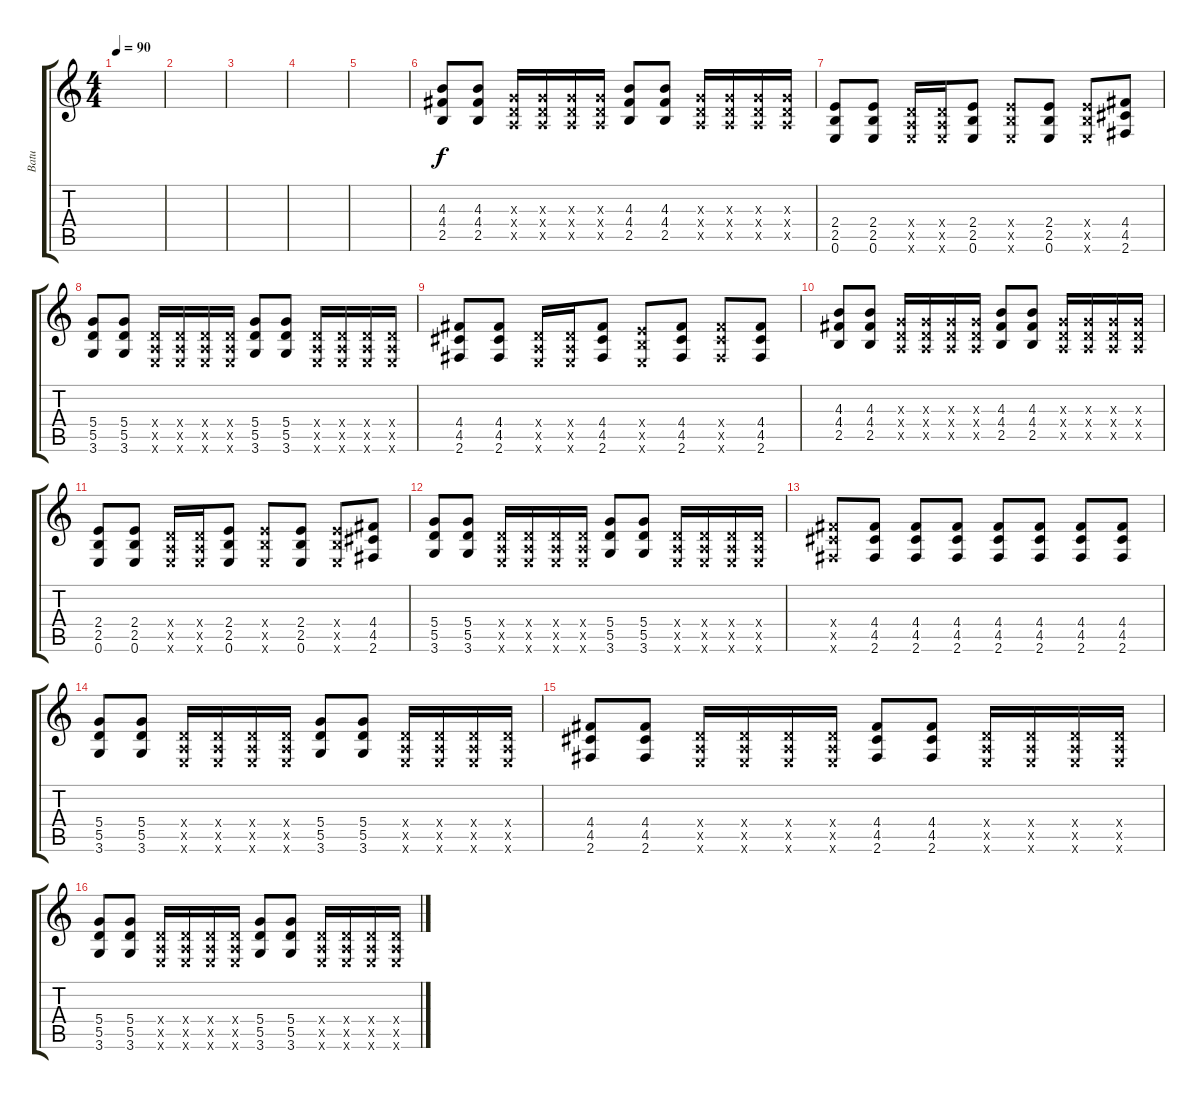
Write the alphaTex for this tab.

\track ("Batu" "Batu") {instrument distortionguitar}
\staff {score tabs}
\tuning (E4 B3 G3 D3 A2 E2) {hide}
\ts (4 4)
\tempo 90
\clef g2
\ks c
|
|
|
|
|
(4.3 4.4 2.5).8 (4.3 4.4 2.5).8 (0.3{x} 0.4{x} 0.5{x}).16 (0.3{x} 0.4{x} 0.5{x}).16 (0.3{x} 0.4{x} 0.5{x}).16 (0.3{x} 0.4{x} 0.5{x}).16 (4.3 4.4 2.5).8 (4.3 4.4 2.5).8 (0.3{x} 0.4{x} 0.5{x}).16 (0.3{x} 0.4{x} 0.5{x}).16 (0.3{x} 0.4{x} 0.5{x}).16 (0.3{x} 0.4{x} 0.5{x}).16 |
(2.4 2.5 0.6).8 (2.4 2.5 0.6).8 (0.4{x} 0.5{x} 0.6{x}).16 (0.4{x} 0.5{x} 0.6{x}).16 (2.4 2.5 0.6).8 (2.4{x} 2.5{x} 0.6{x}).8 (2.4 2.5 0.6).8 (2.4{x} 2.5{x} 0.6{x}).8 (4.4 4.5 2.6).8 |
(5.4 5.5 3.6).8 (5.4 5.5 3.6).8 (0.4{x} 0.5{x} 0.6{x}).16 (0.4{x} 0.5{x} 0.6{x}).16 (0.4{x} 0.5{x} 0.6{x}).16 (0.4{x} 0.5{x} 0.6{x}).16 (5.4 5.5 3.6).8 (5.4 5.5 3.6).8 (0.4{x} 0.5{x} 0.6{x}).16 (0.4{x} 0.5{x} 0.6{x}).16 (0.4{x} 0.5{x} 0.6{x}).16 (0.4{x} 0.5{x} 0.6{x}).16 |
(4.4 4.5 2.6).8 (4.4 4.5 2.6).8 (0.4{x} 0.5{x} 0.6{x}).16 (0.4{x} 0.5{x} 0.6{x}).16 (4.4 4.5 2.6).8 (2.4{x} 2.5{x} 0.6{x}).8 (4.4 4.5 2.6).8 (4.4{x} 4.5{x} 2.6{x}).8 (4.4 4.5 2.6).8 |
(4.3 4.4 2.5).8 (4.3 4.4 2.5).8 (0.3{x} 0.4{x} 0.5{x}).16 (0.3{x} 0.4{x} 0.5{x}).16 (0.3{x} 0.4{x} 0.5{x}).16 (0.3{x} 0.4{x} 0.5{x}).16 (4.3 4.4 2.5).8 (4.3 4.4 2.5).8 (0.3{x} 0.4{x} 0.5{x}).16 (0.3{x} 0.4{x} 0.5{x}).16 (0.3{x} 0.4{x} 0.5{x}).16 (0.3{x} 0.4{x} 0.5{x}).16 |
(2.4 2.5 0.6).8 (2.4 2.5 0.6).8 (0.4{x} 0.5{x} 0.6{x}).16 (0.4{x} 0.5{x} 0.6{x}).16 (2.4 2.5 0.6).8 (2.4{x} 2.5{x} 0.6{x}).8 (2.4 2.5 0.6).8 (2.4{x} 2.5{x} 0.6{x}).8 (4.4 4.5 2.6).8 |
(5.4 5.5 3.6).8 (5.4 5.5 3.6).8 (0.4{x} 0.5{x} 0.6{x}).16 (0.4{x} 0.5{x} 0.6{x}).16 (0.4{x} 0.5{x} 0.6{x}).16 (0.4{x} 0.5{x} 0.6{x}).16 (5.4 5.5 3.6).8 (5.4 5.5 3.6).8 (0.4{x} 0.5{x} 0.6{x}).16 (0.4{x} 0.5{x} 0.6{x}).16 (0.4{x} 0.5{x} 0.6{x}).16 (0.4{x} 0.5{x} 0.6{x}).16 |
(4.4{x} 4.5{x} 2.6{x}).8 (4.4 4.5 2.6).8 (4.4 4.5 2.6).8 (4.4 4.5 2.6).8 (4.4 4.5 2.6).8 (4.4 4.5 2.6).8 (4.4 4.5 2.6).8 (4.4 4.5 2.6).8 |
(5.4 5.5 3.6).8 (5.4 5.5 3.6).8 (0.4{x} 0.5{x} 0.6{x}).16 (0.4{x} 0.5{x} 0.6{x}).16 (0.4{x} 0.5{x} 0.6{x}).16 (0.4{x} 0.5{x} 0.6{x}).16 (5.4 5.5 3.6).8 (5.4 5.5 3.6).8 (0.4{x} 0.5{x} 0.6{x}).16 (0.4{x} 0.5{x} 0.6{x}).16 (0.4{x} 0.5{x} 0.6{x}).16 (0.4{x} 0.5{x} 0.6{x}).16 |
(4.4 4.5 2.6).8 (4.4 4.5 2.6).8 (0.4{x} 0.5{x} 0.6{x}).16 (0.4{x} 0.5{x} 0.6{x}).16 (0.4{x} 0.5{x} 0.6{x}).16 (0.4{x} 0.5{x} 0.6{x}).16 (4.4 4.5 2.6).8 (4.4 4.5 2.6).8 (0.4{x} 0.5{x} 0.6{x}).16 (0.4{x} 0.5{x} 0.6{x}).16 (0.4{x} 0.5{x} 0.6{x}).16 (0.4{x} 0.5{x} 0.6{x}).16 |
(5.4 5.5 3.6).8 (5.4 5.5 3.6).8 (0.4{x} 0.5{x} 0.6{x}).16 (0.4{x} 0.5{x} 0.6{x}).16 (0.4{x} 0.5{x} 0.6{x}).16 (0.4{x} 0.5{x} 0.6{x}).16 (5.4 5.5 3.6).8 (5.4 5.5 3.6).8 (0.4{x} 0.5{x} 0.6{x}).16 (0.4{x} 0.5{x} 0.6{x}).16 (0.4{x} 0.5{x} 0.6{x}).16 (0.4{x} 0.5{x} 0.6{x}).16
